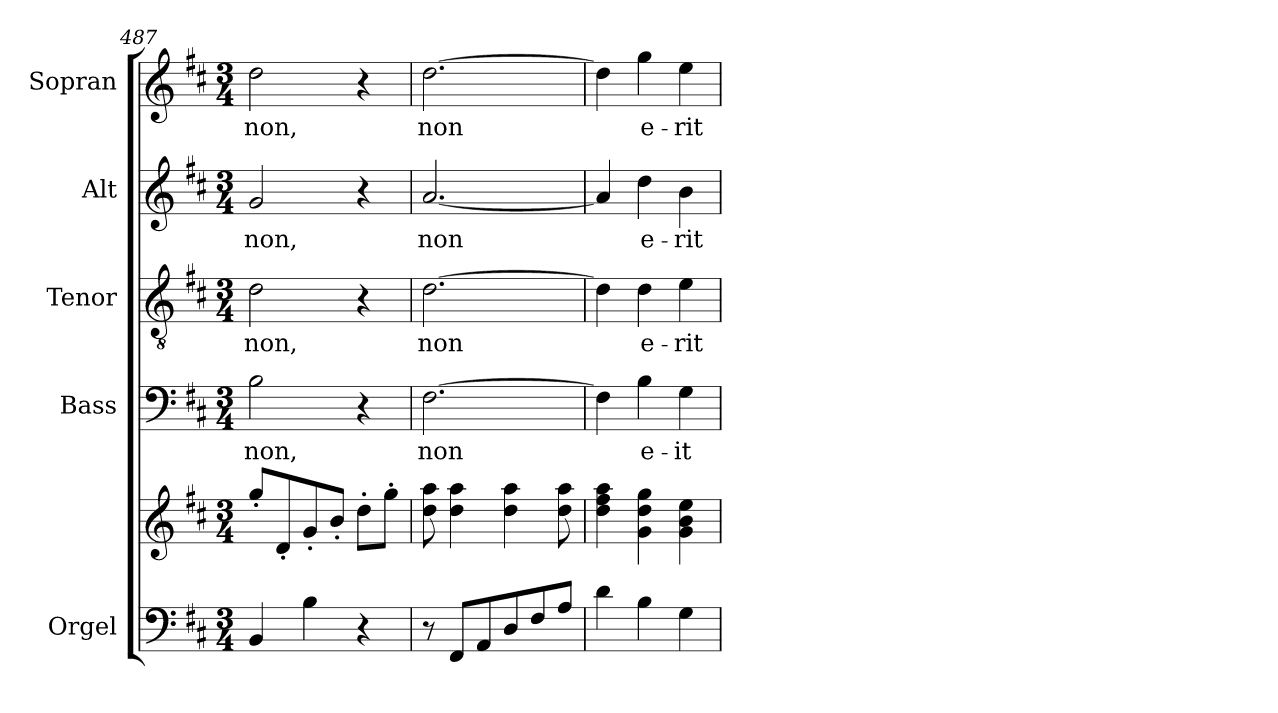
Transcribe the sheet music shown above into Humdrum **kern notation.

**kern	**kern	**kern	**text	**kern	**text	**kern	**text	**kern	**text
*part5	*part5	*part4	*part4	*part3	*part3	*part2	*part2	*part1	*part1
*staff6	*staff5	*staff4	*staff4	*staff3	*staff3	*staff2	*staff2	*staff1	*staff1
*I"Orgel	*	*I"Bass	*	*I"Tenor	*	*I"Alt	*	*I"Sopran	*
*I'Org.	*	*I'B.	*	*I'T.	*	*I'A.	*	*I'S.	*
*clefF4	*clefG2	*clefF4	*	*clefGv2	*	*clefG2	*	*clefG2	*
*k[f#c#]	*k[f#c#]	*k[f#c#]	*	*k[f#c#]	*	*k[f#c#]	*	*k[f#c#]	*
*D:	*D:	*D:	*	*D:	*	*D:	*	*D:	*
*M3/4	*M3/4	*M3/4	*	*M3/4	*	*M3/4	*	*M3/4	*
=487	=487	=487	=487	=487	=487	=487	=487	=487	=487
!	!	!	!LO:LY:b	!	!LO:LY:b	!	!LO:LY:b	!	!LO:LY:b
4BB/	8gg'</L	2B\	non,	2d\	non,	2g/	non,	2dd\	non,
.	8d'</	.	.	.	.	.	.	.	.
4B\	8g'</	.	.	.	.	.	.	.	.
.	8b'</J	.	.	.	.	.	.	.	.
4r	8dd'>\L	4r	.	4r	.	4r	.	4r	.
.	8gg'>\J	.	.	.	.	.	.	.	.
!!LO:LB:g=z
=488	=488	=488	=488	=488	=488	=488	=488	=488	=488
!	!	!	!LO:LY:b	!	!LO:LY:b	!	!LO:LY:b	!	!LO:LY:b
8r	8dd\ 8aa\	[2.F#\	non	[2.d\	non	[2.a/	non	[2.dd\	non
8FF#/L	4dd\ 4aa\	.	.	.	.	.	.	.	.
8AA/	.	.	.	.	.	.	.	.	.
8D/	4dd\ 4aa\	.	.	.	.	.	.	.	.
8F#/	.	.	.	.	.	.	.	.	.
8A/J	8dd\ 8aa\	.	.	.	.	.	.	.	.
=489	=489	=489	=489	=489	=489	=489	=489	=489	=489
4d\	4dd\ 4ff#\ 4aa\	4F#\]	.	4d\]	.	4a/]	.	4dd\]	.
!	!	!	!LO:LY:b	!	!LO:LY:b	!	!LO:LY:b	!	!LO:LY:b
4B\	4g\ 4dd\ 4gg\	4B\	e-	4d\	e-	4dd\	e-	4gg\	e-
!	!	!	!LO:LY:b	!	!LO:LY:b	!	!LO:LY:b	!	!LO:LY:b
4G\	4g\ 4b\ 4ee\	4G\	-it	4e\	-rit	4b\	-rit	4ee\	-rit
=	=	=	=	=	=	=	=	=	=
*-	*-	*-	*-	*-	*-	*-	*-	*-	*-
